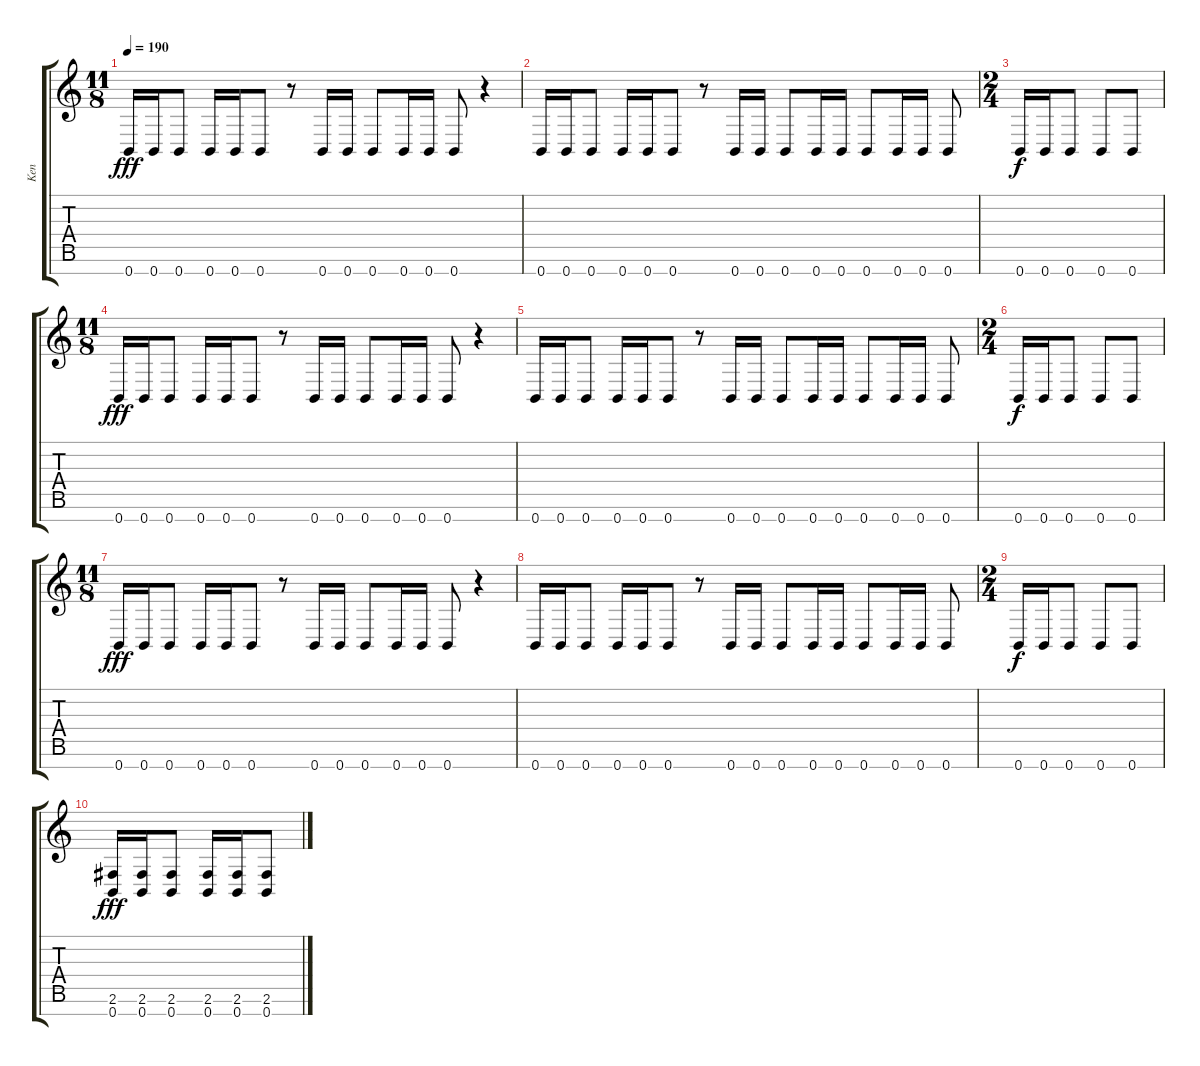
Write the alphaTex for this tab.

\track ("Ken" "Ken") {instrument distortionguitar}
\staff {score tabs}
\tuning (E4 B3 G3 D3 A2 E2 B1) {hide}
\ts (11 8)
\tempo 190
\clef g2
\ks c
0.7.16{dy fff} 0.7.16 0.7.8 0.7.16 0.7.16 0.7.8 r.8 0.7.16 0.7.16 0.7.8 0.7.16 0.7.16 0.7.8 r.4 |
0.7.16 0.7.16 0.7.8 0.7.16 0.7.16 0.7.8 r.8 0.7.16 0.7.16 0.7.8 0.7.16 0.7.16 0.7.8 0.7.16 0.7.16 0.7.8 |
\ts (2 4)
0.7.16{dy f} 0.7.16 0.7.8 0.7.8 0.7.8 |
\ts (11 8)
0.7.16{dy fff} 0.7.16 0.7.8 0.7.16 0.7.16 0.7.8 r.8 0.7.16 0.7.16 0.7.8 0.7.16 0.7.16 0.7.8 r.4 |
0.7.16 0.7.16 0.7.8 0.7.16 0.7.16 0.7.8 r.8 0.7.16 0.7.16 0.7.8 0.7.16 0.7.16 0.7.8 0.7.16 0.7.16 0.7.8 |
\ts (2 4)
0.7.16{dy f} 0.7.16 0.7.8 0.7.8 0.7.8 |
\ts (11 8)
0.7.16{dy fff} 0.7.16 0.7.8 0.7.16 0.7.16 0.7.8 r.8 0.7.16 0.7.16 0.7.8 0.7.16 0.7.16 0.7.8 r.4 |
0.7.16 0.7.16 0.7.8 0.7.16 0.7.16 0.7.8 r.8 0.7.16 0.7.16 0.7.8 0.7.16 0.7.16 0.7.8 0.7.16 0.7.16 0.7.8 |
\ts (2 4)
0.7.16{dy f} 0.7.16 0.7.8 0.7.8 0.7.8 |
(2.6 0.7).16{dy fff} (2.6 0.7).16 (2.6 0.7).8 (2.6 0.7).16 (2.6 0.7).16 (2.6 0.7).8
